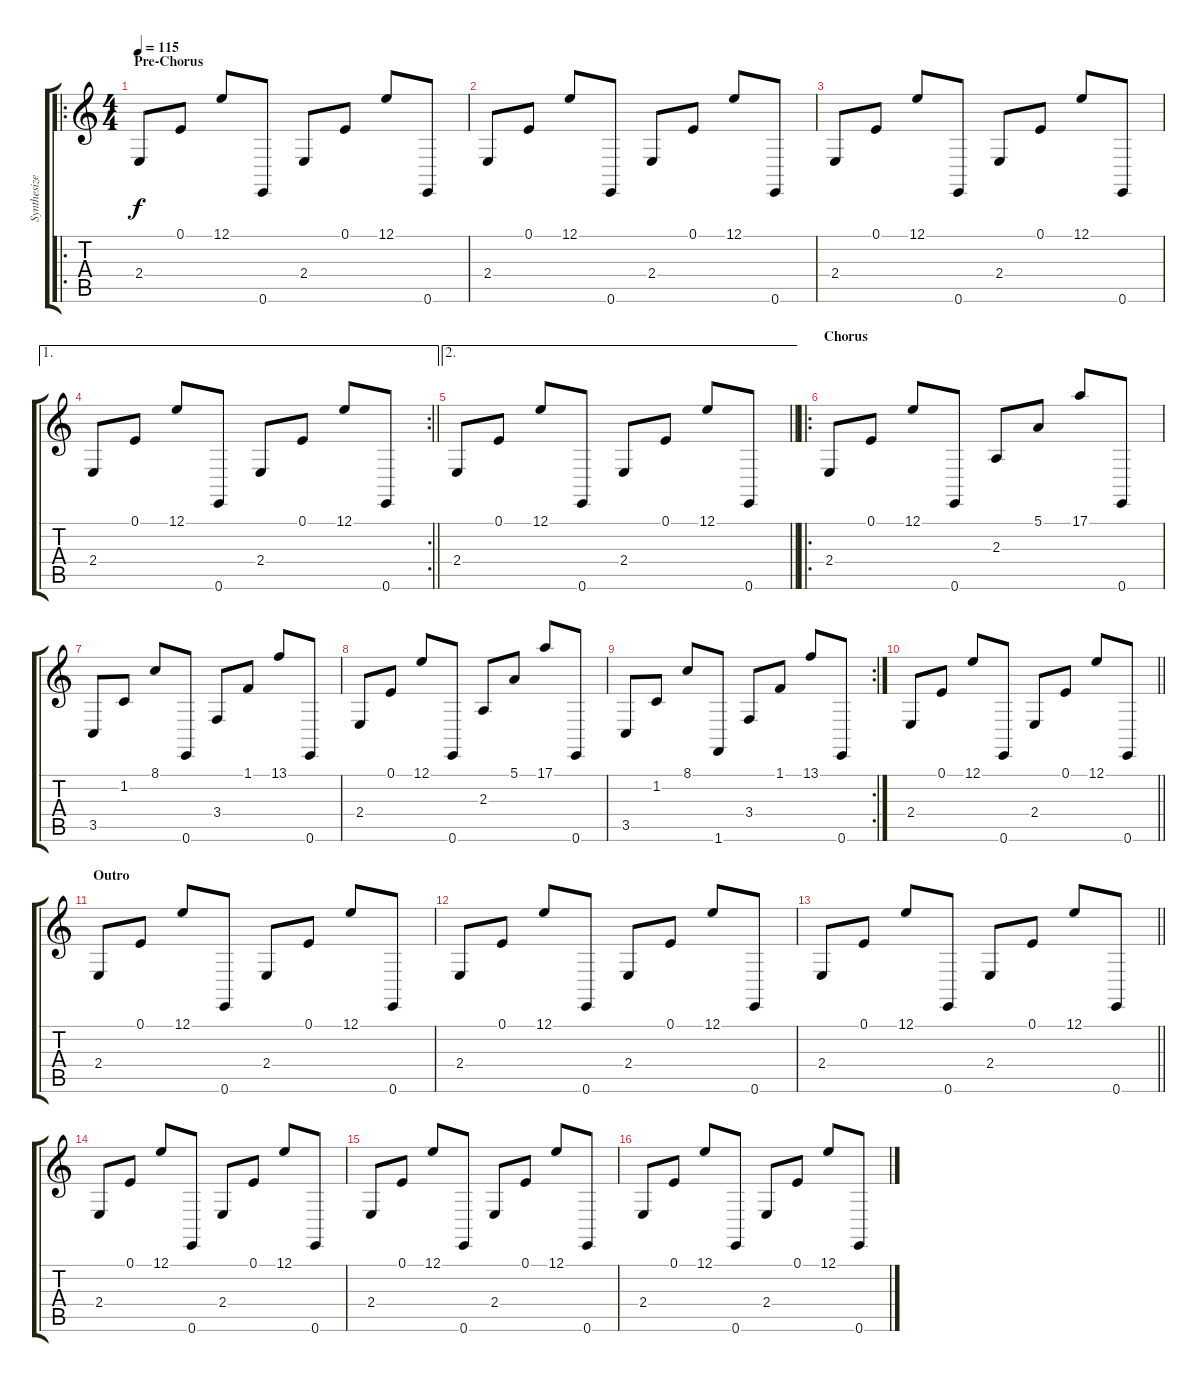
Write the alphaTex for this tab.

\track ("Synthesizer" "Synthesize") {instrument lead1square}
\staff {score tabs}
\tuning (E4 B3 G3 D3 A2 E2) {hide}
\ro
\ts (4 4)
\section ("" "Pre-Chorus")
\tempo 115
\clef g2
\ks c
2.4.8{dy f} 0.1.8 12.1.8 0.6.8 2.4.8 0.1.8 12.1.8 0.6.8 |
2.4.8 0.1.8 12.1.8 0.6.8 2.4.8 0.1.8 12.1.8 0.6.8 |
2.4.8 0.1.8 12.1.8 0.6.8 2.4.8 0.1.8 12.1.8 0.6.8 |
\ae 1
\rc 2
\barLineRight lightlight
2.4.8 0.1.8 12.1.8 0.6.8 2.4.8 0.1.8 12.1.8 0.6.8 |
\ae 2
\barLineRight lightlight
2.4.8 0.1.8 12.1.8 0.6.8 2.4.8 0.1.8 12.1.8 0.6.8 |
\ro
\section ("" "Chorus")
2.4.8 0.1.8 12.1.8 0.6.8 2.3.8 5.1.8 17.1.8 0.6.8 |
3.5.8 1.2.8 8.1.8 0.6.8 3.4.8 1.1.8 13.1.8 0.6.8 |
2.4.8 0.1.8 12.1.8 0.6.8 2.3.8 5.1.8 17.1.8 0.6.8 |
\rc 2
3.5.8 1.2.8 8.1.8 1.6.8 3.4.8 1.1.8 13.1.8 0.6.8 |
\barLineRight lightlight
2.4.8 0.1.8 12.1.8 0.6.8 2.4.8 0.1.8 12.1.8 0.6.8 |
\section ("" "Outro")
2.4.8 0.1.8 12.1.8 0.6.8 2.4.8 0.1.8 12.1.8 0.6.8 |
2.4.8 0.1.8 12.1.8 0.6.8 2.4.8 0.1.8 12.1.8 0.6.8 |
\barLineRight lightlight
2.4.8 0.1.8 12.1.8 0.6.8 2.4.8 0.1.8 12.1.8 0.6.8 |
2.4.8 0.1.8 12.1.8 0.6.8 2.4.8 0.1.8 12.1.8 0.6.8 |
2.4.8 0.1.8 12.1.8 0.6.8 2.4.8 0.1.8 12.1.8 0.6.8 |
2.4.8 0.1.8 12.1.8 0.6.8 2.4.8 0.1.8 12.1.8 0.6.8
